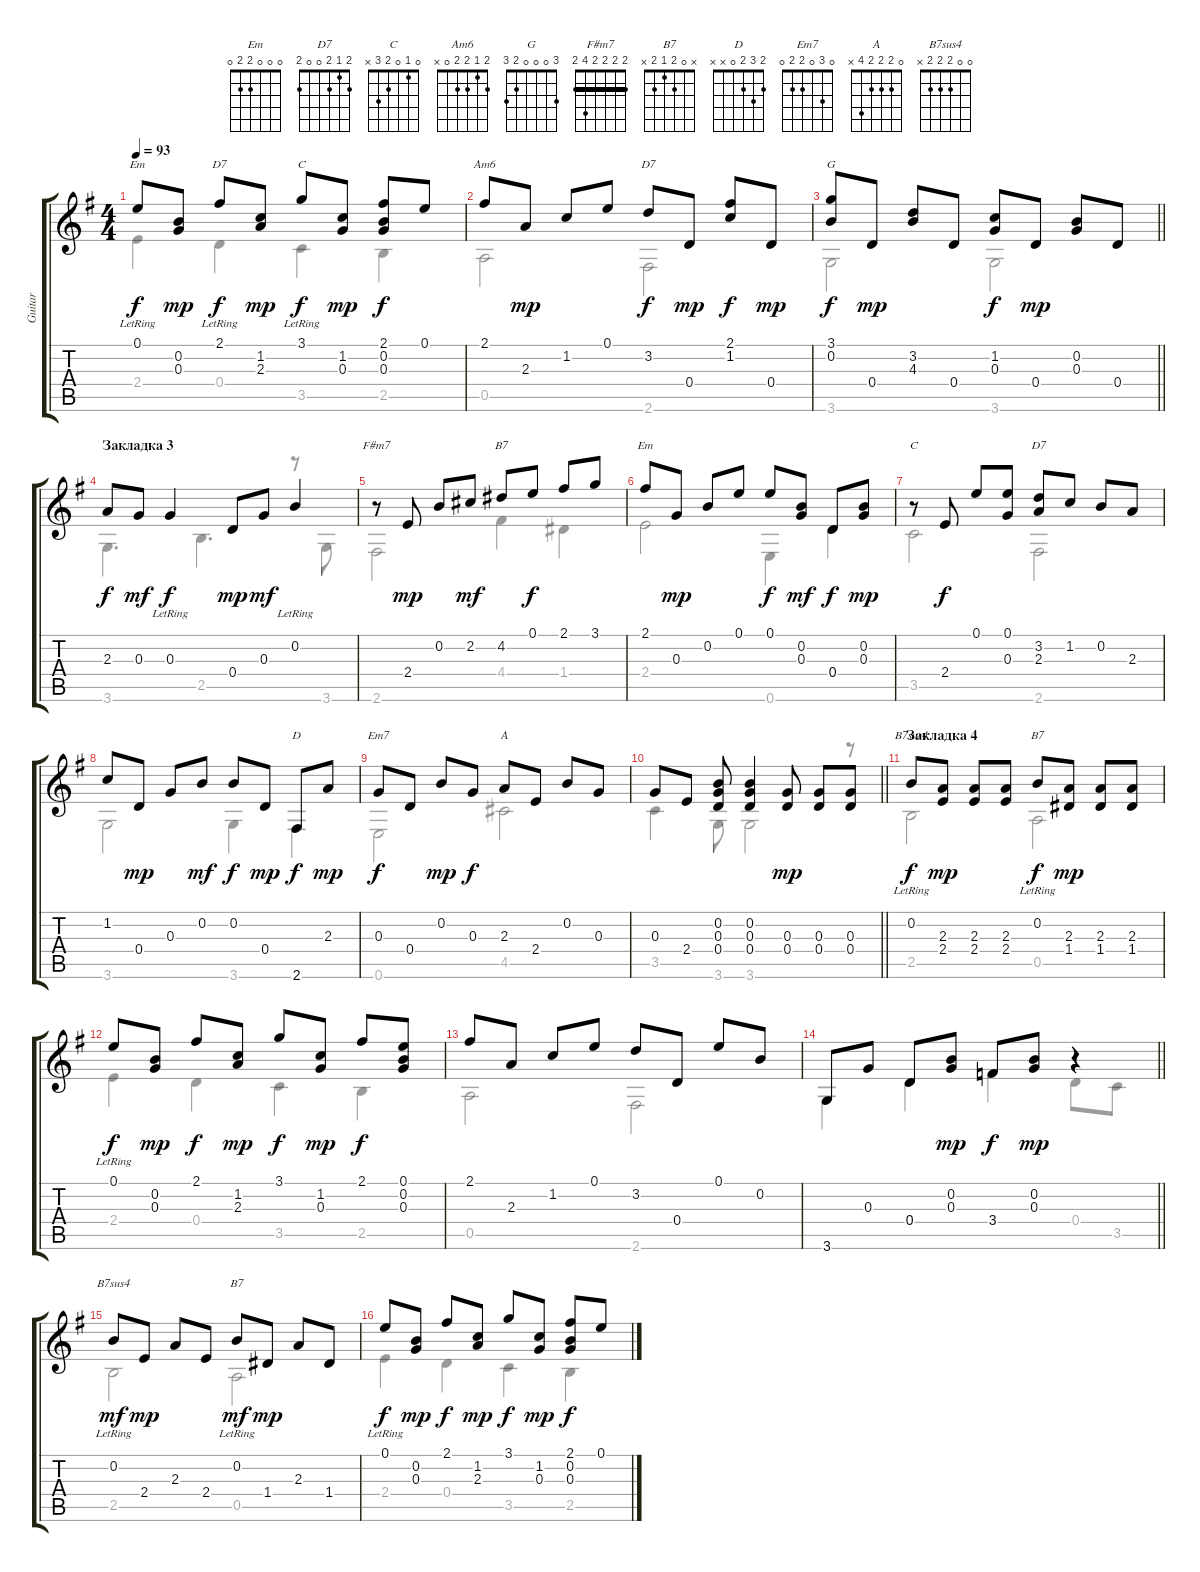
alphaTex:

\track ("Guitar" "Guitar") {instrument acousticguitarnylon}
\staff {score tabs}
\tuning (E4 B3 G3 D3 A2 E2) {hide}
\chord ("Em" 0 0 0 2 2 x)
\chord ("D7" 2 1 2 0 x x)
\chord ("C" 3 1 0 2 3 x)
\chord ("Am6" 2 1 2 2 0 x)
\chord ("D7" 2 1 2 0 x 2)
\chord ("G" 3 0 0 0 2 3)
\chord ("F#m7" 2 2 2 2 4 2) {barre 2}
\chord ("B7" 2 4 2 4 2 x) {barre 2}
\chord ("Em" 0 0 0 2 2 0)
\chord ("C" 0 1 0 2 3 x)
\chord ("D7" 2 1 2 0 0 2)
\chord ("D" 2 3 2 0 x x)
\chord ("Em7" 0 3 0 2 2 0)
\chord ("A" 0 2 2 2 4 x)
\chord ("B7sus4" x 0 2 2 2 x)
\chord ("B7" 2 0 2 1 2 x)
\chord ("B7sus4" 0 0 2 2 2 x)
\chord ("B7" x 0 2 1 2 x)
\voice
\ts (4 4)
\tempo 93
\clef g2
\ks g
0.1{lr}.8{ch "Em" dy f volume 12} (0.2 0.3).8{dy mp} 2.1{lr}.8{ch "D7" dy f} (1.2 2.3).8{dy mp} 3.1{lr}.8{ch "C" dy f} (1.2 0.3).8{dy mp} (2.1 0.2 0.3).8{dy f} 0.1.8 |
2.1.8{ch "Am6"} 2.3.8{dy mp} 1.2.8 0.1.8 3.2.8{ch "D7" dy f} 0.4.8{dy mp} (2.1 1.2).8{dy f} 0.4.8{dy mp} |
\barLineRight lightlight
(3.1 0.2).8{ch "G" dy f} 0.4.8{dy mp} (3.2 4.3).8 0.4.8 (1.2 0.3).8{dy f} 0.4.8{dy mp} (0.2 0.3).8 0.4.8{volume 12} |
\section ("" "Закладка 3")
2.3.8{dy f volume 10} 0.3.8{dy mf} 0.3{lr}.4{dy f} 0.4.8{dy mp} 0.3.8{dy mf} 0.2{lr}.4 |
r.8{ch "F#m7" volume 12} 2.4.8{dy mp volume 14} 0.2.8 2.2.8{dy mf} 4.2.8{ch "B7"} 0.1.8{dy f} 2.1.8 3.1.8 |
2.1.8{ch "Em"} 0.3.8{dy mp} 0.2.8 0.1.8 0.1.8{dy f volume 12} (0.2 0.3).8{dy mf volume 13} 0.4.8{dy f volume 14} (0.2 0.3).8{dy mp volume 11} |
r.8{ch "C" volume 12} 2.4.8{dy f volume 14} 0.1.8 (0.1 0.3).8 (3.2 2.3).8{ch "D7"} 1.2.8 0.2.8 2.3.8 |
1.2.8 0.4.8{dy mp} 0.3.8 0.2.8{dy mf} 0.2.8{dy f} 0.4.8{dy mp} 2.6.8{ch "D" dy f} 2.3.8{dy mp} |
0.3.8{ch "Em7" dy f} 0.4.8 0.2.8{dy mp} 0.3.8{dy f} 2.3.8{ch "A"} 2.4.8 0.2.8 0.3.8 |
\barLineRight lightlight
0.3.8{volume 14} 2.4.8{volume 12} (0.2 0.3 0.4).8{volume 12} (0.2 0.3 0.4).4 (0.3 0.4).8{dy mp volume 13} (0.3 0.4).8{volume 14} (0.3 0.4).8{volume 13} |
\section ("" "Закладка 4")
0.2{lr}.8{ch "B7sus4" dy f volume 12} (2.3 2.4).8{dy mp volume 12} (2.3 2.4).8{volume 14} (2.3 2.4).8{volume 13} 0.2{lr}.8{ch "B7" dy f volume 12} (2.3 1.4).8{dy mp} (2.3 1.4).8 (2.3 1.4).8{volume 11} |
0.1{lr}.8{dy f volume 12} (0.2 0.3).8{dy mp volume 14} 2.1.8{dy f volume 13} (1.2 2.3).8{dy mp volume 12} 3.1.8{dy f} (1.2 0.3).8{dy mp} 2.1.8{dy f} (0.1 0.2 0.3).8 |
2.1.8 2.3.8 1.2.8 0.1.8 3.2.8 0.4.8 0.1.8 0.2.8 |
\barLineRight lightlight
3.6.8 0.3.8 0.4.8 (0.2 0.3).8{dy mp} 3.4.8{dy f} (0.2 0.3).8{dy mp} r.4 |
0.2{lr}.8{ch "B7sus4" dy mf} 2.4.8{dy mp volume 12} 2.3.8{volume 14} 2.4.8{volume 12} 0.2{lr}.8{ch "B7" dy mf volume 12} 1.4.8{dy mp volume 12} 2.3.8{volume 14} 1.4.8{volume 12} |
0.1{lr}.8{dy f volume 12} (0.2 0.3).8{dy mp} 2.1.8{dy f} (1.2 2.3).8{dy mp} 3.1.8{dy f} (1.2 0.3).8{dy mp} (2.1 0.2 0.3).8{dy f} 0.1.8
\voice
\clef g2
\ottava regular
\simile none
\ks g
2.4.4{dy f} 0.4.4 3.5.4 2.5.4 |
0.5.2 2.6.2 |
\barLineRight lightlight
3.6.2 3.6.2 |
3.6.4{d} 2.5.4{d} r.8 3.6.8 |
2.6.2 4.4.4 1.4.4 |
2.4.2 0.6.4 0.4.4 |
3.5.2 2.6.2 |
3.6.2 3.6.4 2.6.4 |
0.6.2 4.5.2 |
\barLineRight lightlight
3.5.4 3.6.8 3.6.2 r.8 |
2.5.2 0.5.2 |
2.4.4 0.4.4 3.5.4 2.5.4 |
0.5.2 2.6.2 |
\barLineRight lightlight
3.6.4 0.4.4 3.4.4 0.4.8 3.5.8 |
2.5.2 0.5.2 |
2.4.4 0.4.4 3.5.4 2.5.4
